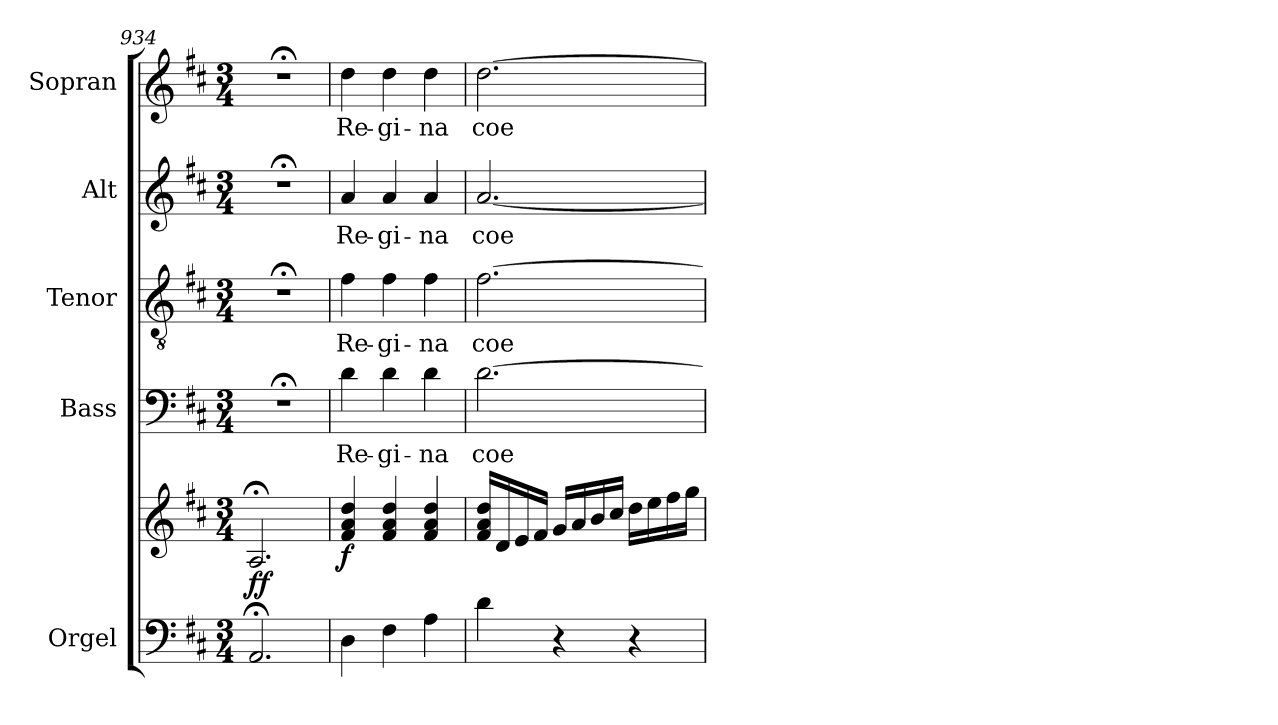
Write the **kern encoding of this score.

**kern	**kern	**dynam	**kern	**text	**kern	**text	**kern	**text	**kern	**text
*part5	*part5	*part5	*part4	*part4	*part3	*part3	*part2	*part2	*part1	*part1
*staff6	*staff5	*staff5/6	*staff4	*staff4	*staff3	*staff3	*staff2	*staff2	*staff1	*staff1
*I"Orgel	*	*	*I"Bass	*	*I"Tenor	*	*I"Alt	*	*I"Sopran	*
*I'Org.	*	*	*I'B.	*	*I'T.	*	*I'A.	*	*I'S.	*
*clefF4	*clefG2	*	*clefF4	*	*clefGv2	*	*clefG2	*	*clefG2	*
*k[f#c#]	*k[f#c#]	*	*k[f#c#]	*	*k[f#c#]	*	*k[f#c#]	*	*k[f#c#]	*
*D:	*D:	*	*D:	*	*D:	*	*D:	*	*D:	*
*M3/4	*M3/4	*	*M3/4	*	*M3/4	*	*M3/4	*	*M3/4	*
=934	=934	=934	=934	=934	=934	=934	=934	=934	=934	=934
!	!	!LO:DY:b	!LO:N:vis=1	!	!LO:N:vis=1	!	!LO:N:vis=1	!	!LO:N:vis=1	!
2.AA;/	2.A;</	ff	2.r;<	.	2.r;<	.	2.r;<	.	2.r;<	.
=935	=935	=935	=935	=935	=935	=935	=935	=935	=935	=935
!	!	!LO:DY:b	!	!LO:LY:b	!	!LO:LY:b	!	!LO:LY:b	!	!LO:LY:b
4D\	4f#/ 4a/ 4dd/	f	4d\	Re-	4f#\	Re-	4a/	Re-	4dd\	Re-
!	!	!	!	!LO:LY:b	!	!LO:LY:b	!	!LO:LY:b	!	!LO:LY:b
4F#\	4f#/ 4a/ 4dd/	.	4d\	-gi-	4f#\	-gi-	4a/	-gi-	4dd\	-gi-
!	!	!	!	!LO:LY:b	!	!LO:LY:b	!	!LO:LY:b	!	!LO:LY:b
4A\	4f#/ 4a/ 4dd/	.	4d\	-na	4f#\	-na	4a/	-na	4dd\	-na
!!LO:PB:g=z
=936	=936	=936	=936	=936	=936	=936	=936	=936	=936	=936
!	!	!	!	!LO:LY:b	!	!LO:LY:b	!	!LO:LY:b	!	!LO:LY:b
4d\	16f#/ 16a/ 16dd/LL	.	[2.d\	coe-	[2.f#\	coe-	[2.a/	coe-	[2.dd\	coe-
.	16d/	.	.	.	.	.	.	.	.	.
.	16e/	.	.	.	.	.	.	.	.	.
.	16f#/JJ	.	.	.	.	.	.	.	.	.
4r	16g/LL	.	.	.	.	.	.	.	.	.
.	16a/	.	.	.	.	.	.	.	.	.
.	16b/	.	.	.	.	.	.	.	.	.
.	16cc#/JJ	.	.	.	.	.	.	.	.	.
4r	16dd\LL	.	.	.	.	.	.	.	.	.
.	16ee\	.	.	.	.	.	.	.	.	.
.	16ff#\	.	.	.	.	.	.	.	.	.
.	16gg\JJ	.	.	.	.	.	.	.	.	.
=	=	=	=	=	=	=	=	=	=	=
*-	*-	*-	*-	*-	*-	*-	*-	*-	*-	*-
